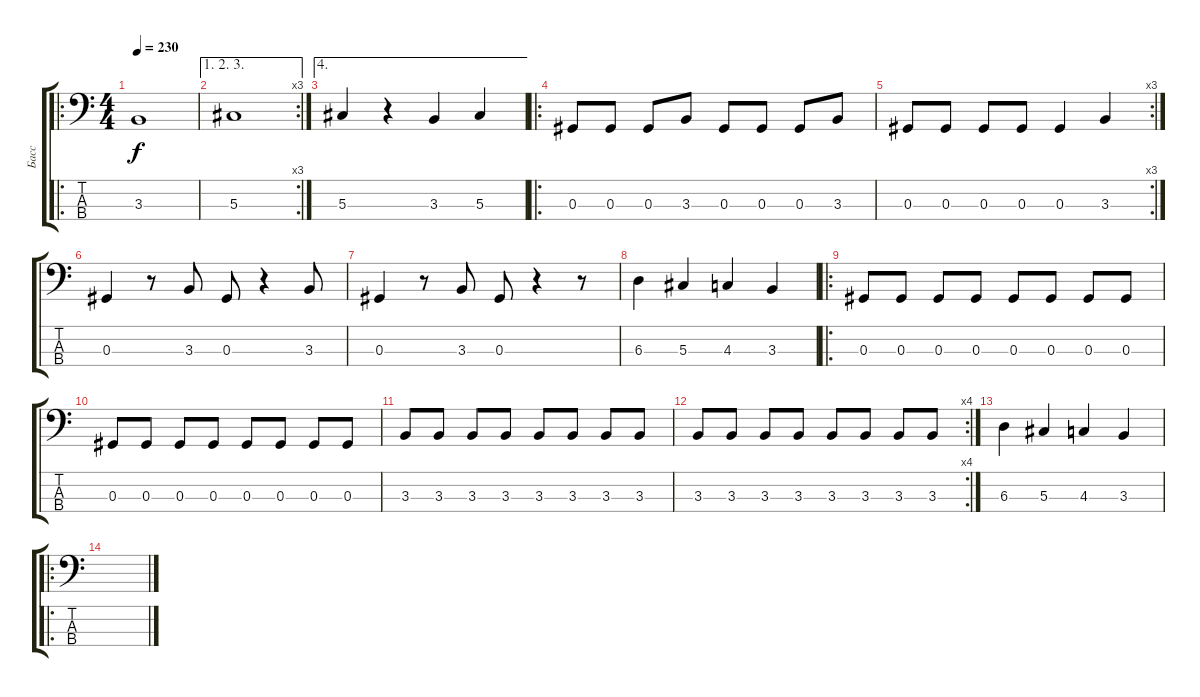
\track ("Басс" "Басс") {instrument electricbasspick}
\staff {score tabs}
\tuning (Gb2 Db2 Ab1 Eb1) {hide}
\ro
\ts (4 4)
\tempo 230
\clef f4
\ks c
3.3.1{dy f} |
\ae (1 2 3)
\rc 3
5.3.1 |
\ae 4
5.3.4 r.4 3.3.4 5.3.4 |
\ro
0.3.8 0.3.8 0.3.8 3.3.8 0.3.8 0.3.8 0.3.8 3.3.8 |
\rc 3
0.3.8 0.3.8 0.3.8 0.3.8 0.3.4 3.3.4 |
0.3.4 r.8 3.3.8 0.3.8 r.4 3.3.8 |
0.3.4 r.8 3.3.8 0.3.8 r.4 r.8 |
6.3.4 5.3.4 4.3.4 3.3.4 |
\ro
0.3.8 0.3.8 0.3.8 0.3.8 0.3.8 0.3.8 0.3.8 0.3.8 |
0.3.8 0.3.8 0.3.8 0.3.8 0.3.8 0.3.8 0.3.8 0.3.8 |
3.3.8 3.3.8 3.3.8 3.3.8 3.3.8 3.3.8 3.3.8 3.3.8 |
\rc 4
3.3.8 3.3.8 3.3.8 3.3.8 3.3.8 3.3.8 3.3.8 3.3.8 |
6.3.4 5.3.4 4.3.4 3.3.4 |
\ro
